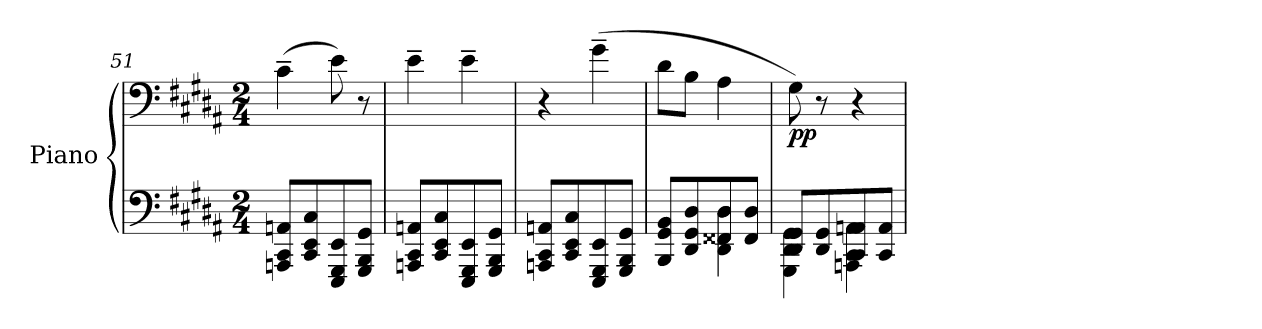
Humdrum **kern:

**kern	**kern	**dynam
*part1	*part1	*part1
*staff2	*staff1	*staff1/2
*I"Piano	*	*
*I'Pno.	*	*
!!LO:PB:g=z
*clefF4	*clefF4	*
*k[f#c#g#d#a#]	*k[f#c#g#d#a#]	*
*M2/4	*M2/4	*
=51	=51	=51
8AAAn/ 8CC#/ 8AAn/L	(>4c#~\	.
8CC#/ 8EE/ 8C#/	.	.
8EEE/ 8GGG#/ 8EE/	8e\)	.
8GGG#/ 8BBB/ 8GG#/J	8r	.
=52	=52	=52
8AAAn/ 8CC#/ 8AAn/L	4e~\	.
8CC#/ 8EE/ 8C#/	.	.
8EEE/ 8GGG#/ 8EE/	4e~\	.
8GGG#/ 8BBB/ 8GG#/J	.	.
=53	=53	=53
8AAAn/ 8CC#/ 8AAn/L	4r	.
8CC#/ 8EE/ 8C#/	.	.
8EEE/ 8GGG#/ 8EE/	(>4g#~\	.
8GGG#/ 8BBB/ 8GG#/J	.	.
=54	=54	=54
*^	*	*
8BBB/ 8GG#/ 8BB/L	4ryy	8d#\L	.
8DD#/ 8GG#/ 8D#/	.	8B\J	.
8FF##X/ 8D#/	4DD#\ 4FF##\ 4D#\	4A#\	.
8FF##/ 8D#/J	.	.	.
=55	=55	=55	=55
!	!	!	!LO:DY:b
8DD#/ 8GG#/L	4GGG#\ 4DD#\ 4GG#\	8G#\)	pp
8DD#/ 8GG#/	.	8r	.
8CC#/ 8AAn/	4AAAn\ 4CC#\ 4AA\	4r	.
8CC#/ 8AA/J	.	.	.
*v	*v	*	*
=	=	=
*-	*-	*-
